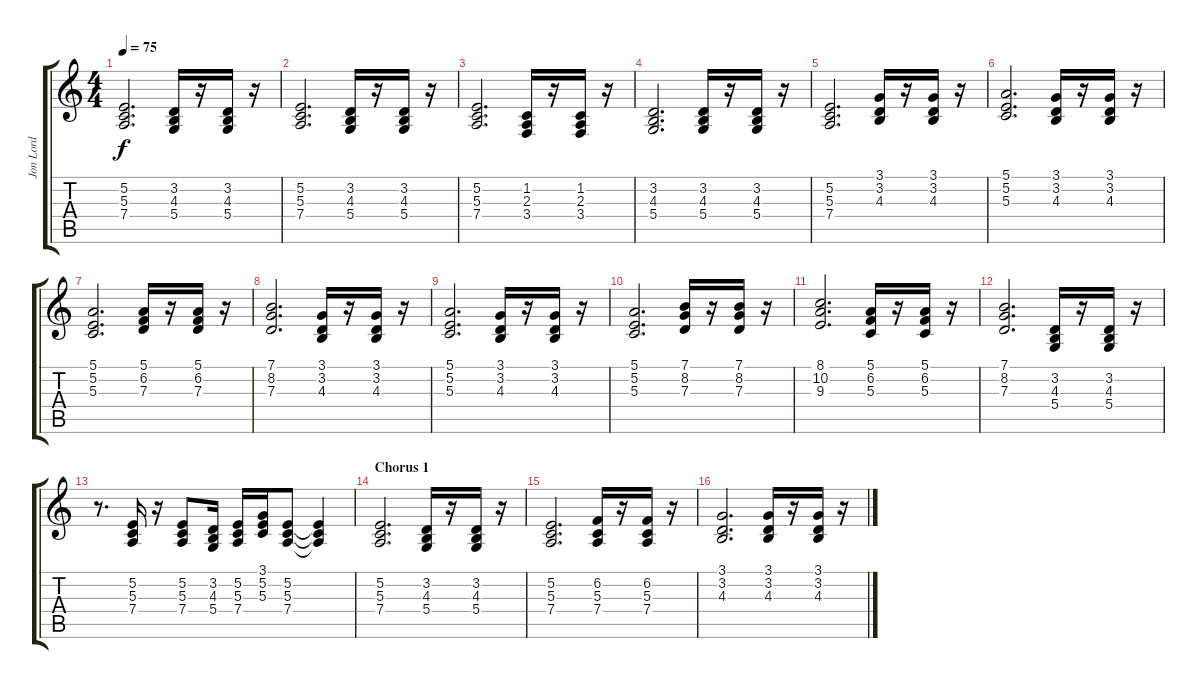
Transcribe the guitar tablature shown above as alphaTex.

\track ("Jon Lord" "Jon Lord") {instrument marimba}
\staff {score tabs}
\tuning (E4 B3 G3 D3 A2 E2) {hide}
\ts (4 4)
\tempo 75
\clef g2
\ks c
(5.2 5.3 7.4).2{d dy f} (3.2 4.3 5.4).16 r.16 (3.2 4.3 5.4).16 r.16 |
(5.2 5.3 7.4).2{d} (3.2 4.3 5.4).16 r.16 (3.2 4.3 5.4).16 r.16 |
(5.2 5.3 7.4).2{d} (1.2 2.3 3.4).16 r.16 (1.2 2.3 3.4).16 r.16 |
(3.2 4.3 5.4).2{d} (3.2 4.3 5.4).16 r.16 (3.2 4.3 5.4).16 r.16 |
(5.2 5.3 7.4).2{d} (3.1 3.2 4.3).16 r.16 (3.1 3.2 4.3).16 r.16 |
(5.1 5.2 5.3).2{d} (3.1 3.2 4.3).16 r.16 (3.1 3.2 4.3).16 r.16 |
(5.1 5.2 5.3).2{d} (5.1 6.2 7.3).16 r.16 (5.1 6.2 7.3).16 r.16 |
(7.1 8.2 7.3).2{d} (3.1 3.2 4.3).16 r.16 (3.1 3.2 4.3).16 r.16 |
(5.1 5.2 5.3).2{d} (3.1 3.2 4.3).16 r.16 (3.1 3.2 4.3).16 r.16 |
(5.1 5.2 5.3).2{d} (7.1 8.2 7.3).16 r.16 (7.1 8.2 7.3).16 r.16 |
(8.1 10.2 9.3).2{d} (5.1 6.2 5.3).16 r.16 (5.1 6.2 5.3).16 r.16 |
(7.1 8.2 7.3).2{d} (3.2 4.3 5.4).16 r.16 (3.2 4.3 5.4).16 r.16 |
r.8{d} (5.2 5.3 7.4).16 r.16 (5.2 5.3 7.4).8 (3.2 4.3 5.4).16 (5.2 5.3 7.4).16 (3.1 5.2 5.3).16 (5.2 5.3 7.4).8 (5.2{t} 5.3{t} 7.4{t}).4 |
\section ("" "Chorus 1")
(5.2 5.3 7.4).2{d} (3.2 4.3 5.4).16 r.16 (3.2 4.3 5.4).16 r.16 |
(5.2 5.3 7.4).2{d} (6.2 5.3 7.4).16 r.16 (6.2 5.3 7.4).16 r.16 |
(3.1 3.2 4.3).2{d} (3.1 3.2 4.3).16 r.16 (3.1 3.2 4.3).16 r.16
